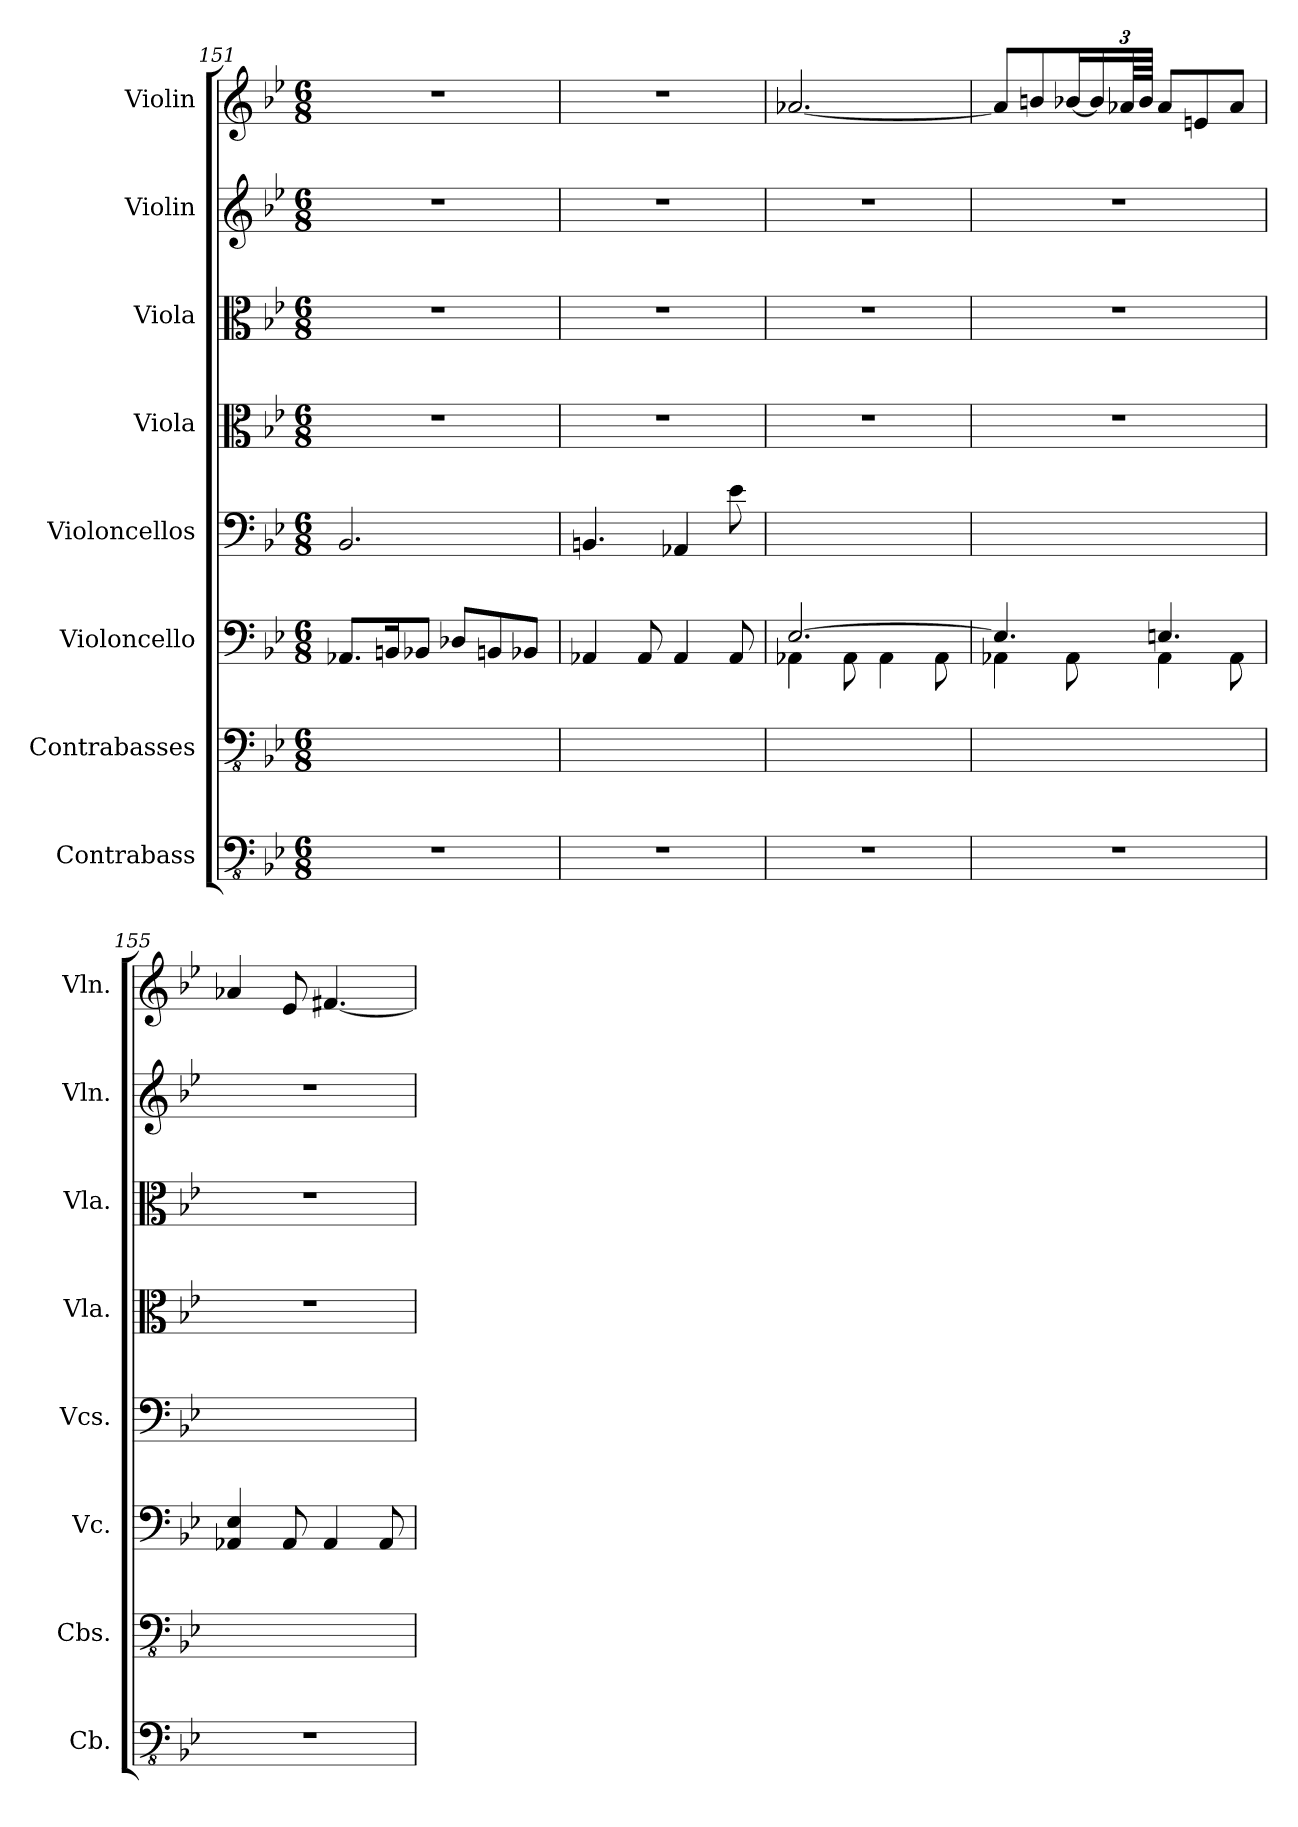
**kern	**kern	**kern	**kern	**kern	**kern	**kern	**kern
*part8	*part7	*part6	*part5	*part4	*part3	*part2	*part1
*staff8	*staff7	*staff6	*staff5	*staff4	*staff3	*staff2	*staff1
*I"Contrabass	*I"Contrabasses	*I"Violoncello	*I"Violoncellos	*I"Viola	*I"Viola	*I"Violin	*I"Violin
*I'Cb.	*I'Cbs.	*I'Vc.	*I'Vcs.	*I'Vla.	*I'Vla.	*I'Vln.	*I'Vln.
*clefFv4	*clefFv4	*clefF4	*clefF4	*clefC3	*clefC3	*clefG2	*clefG2
*ITrd7c12	*	*	*	*	*	*	*
*k[b-e-]	*k[b-e-]	*k[b-e-]	*k[b-e-]	*k[b-e-]	*k[b-e-]	*k[b-e-]	*k[b-e-]
*M6/8	*M6/8	*M6/8	*M6/8	*M6/8	*M6/8	*M6/8	*M6/8
=151	=151	=151	=151	=151	=151	=151	=151
2.r	2.ryy	8.AA-X/L	2.BB-/	2.r	2.r	2.r	2.r
.	.	16BBn/K	.	.	.	.	.
.	.	8BB-X/J	.	.	.	.	.
.	.	8D-X/L	.	.	.	.	.
.	.	8BBn/	.	.	.	.	.
.	.	8BB-X/J	.	.	.	.	.
=152	=152	=152	=152	=152	=152	=152	=152
2.r	2.ryy	4AA-X/	4.BBn/	2.r	2.r	2.r	2.r
.	.	8AA-/	.	.	.	.	.
.	.	4AA-/	4AA-X/	.	.	.	.
.	.	8AA-/	8e-\	.	.	.	.
=153	=153	=153	=153	=153	=153	=153	=153
*	*	*^	*	*	*	*	*
2.r	2.ryy	[2.E-/	4AA-X\	2.ryy	2.r	2.r	2.r	[2.a-X/
.	.	.	8AA-\	.	.	.	.	.
.	.	.	4AA-\	.	.	.	.	.
.	.	.	8AA-\	.	.	.	.	.
=154	=154	=154	=154	=154	=154	=154	=154	=154
2.r	2.ryy	4.E-/]	4AA-X\	2.ryy	2.r	2.r	2.r	8a-/L]
.	.	.	.	.	.	.	.	8bn/
.	.	.	8AA-\	.	.	.	.	[16b-X/L
*	*	*	*	*	*	*	*	*Xbrackettup
.	.	.	.	.	.	.	.	24b-/]
.	.	.	.	.	.	.	.	96a-X/LL
.	.	.	.	.	.	.	.	96b-/JJJJ
.	.	4.En/	4AA-\	.	.	.	.	8a-/L
.	.	.	.	.	.	.	.	8en/
.	.	.	8AA-\	.	.	.	.	8a-/J
*	*	*v	*v	*	*	*	*	*
!!LO:PB:g=z
=155	=155	=155	=155	=155	=155	=155	=155
2.r	2.ryy	4AA-X/ 4E-/	2.ryy	2.r	2.r	2.r	4a-X/
.	.	8AA-/	.	.	.	.	8e-/
.	.	4AA-/	.	.	.	.	[4.f#X/
.	.	8AA-/	.	.	.	.	.
=	=	=	=	=	=	=	=
*-	*-	*-	*-	*-	*-	*-	*-
